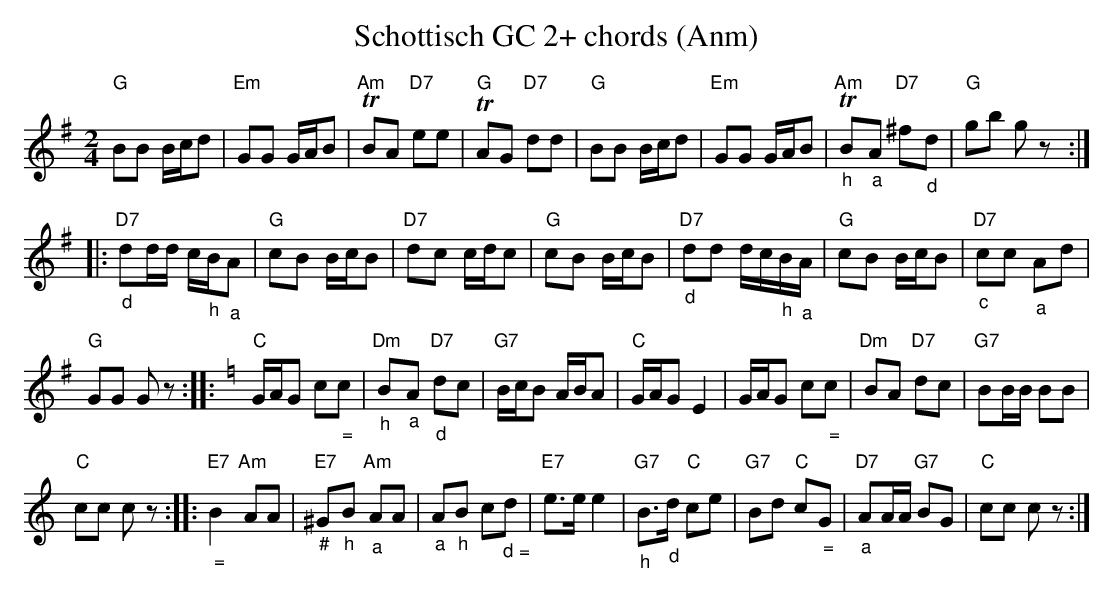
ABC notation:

X:1
T:Schottisch GC 2+ chords (Anm)
M:2/4
L:1/16
K:Gmaj%%MIDI gchordon
"G"B2B2 Bcd2 | "Em"G2G2 GAB2 | "Am"TB2A2 "D7"e2e2 | "G"TA2G2 "D7"d2d2 | "G"B2B2 Bcd2 | "Em"G2G2 GAB2 | \
"Am"T"_h"B2"_a"A2 "D7"^f2"_d"d2 | "G"g2b2 g2z2 ::
 "D7""_d"d2dd c"_h"B"_a"A2 | "G"c2B2 BcB2 | "D7"d2c2 cdc2 | "G"c2B2 BcB2 | \
"D7""_d"d2d2 dc"_h"B"_a"A | "G"c2B2 BcB2 | "D7""_c"c2c2 "_a"A2d2 |
 "G"G2G2 G2z2 :: [K:Cmaj] "C"GAG2 c2"_ ="c2 | "Dm""_h"B2"_a"A2 "D7""_d"d2c2 | "G7"BcB2 ABA2 | \
"C"GAG2E4 | GAG2 c2"_ ="c2 | "Dm"B2A2 "D7"d2c2 | "G7"B2BB B2B2 |
 "C"c2c2 c2z2 :: "E7""_ ="B4"Am"A2A2 | "E7""_#"^G2"_h"B2 "Am""_a"A2A2 | \
"_a"A2"_h"B2 c2"_ d ="d2 | "E7"e3ee4 | "G7""_h"B3"_d"d "C"c2e2 | "G7"B2d2 "C"c2"_ ="G2 | "D7""_a"A2AA "G7"B2G2 | "C"c2c2 c2z2 :|
